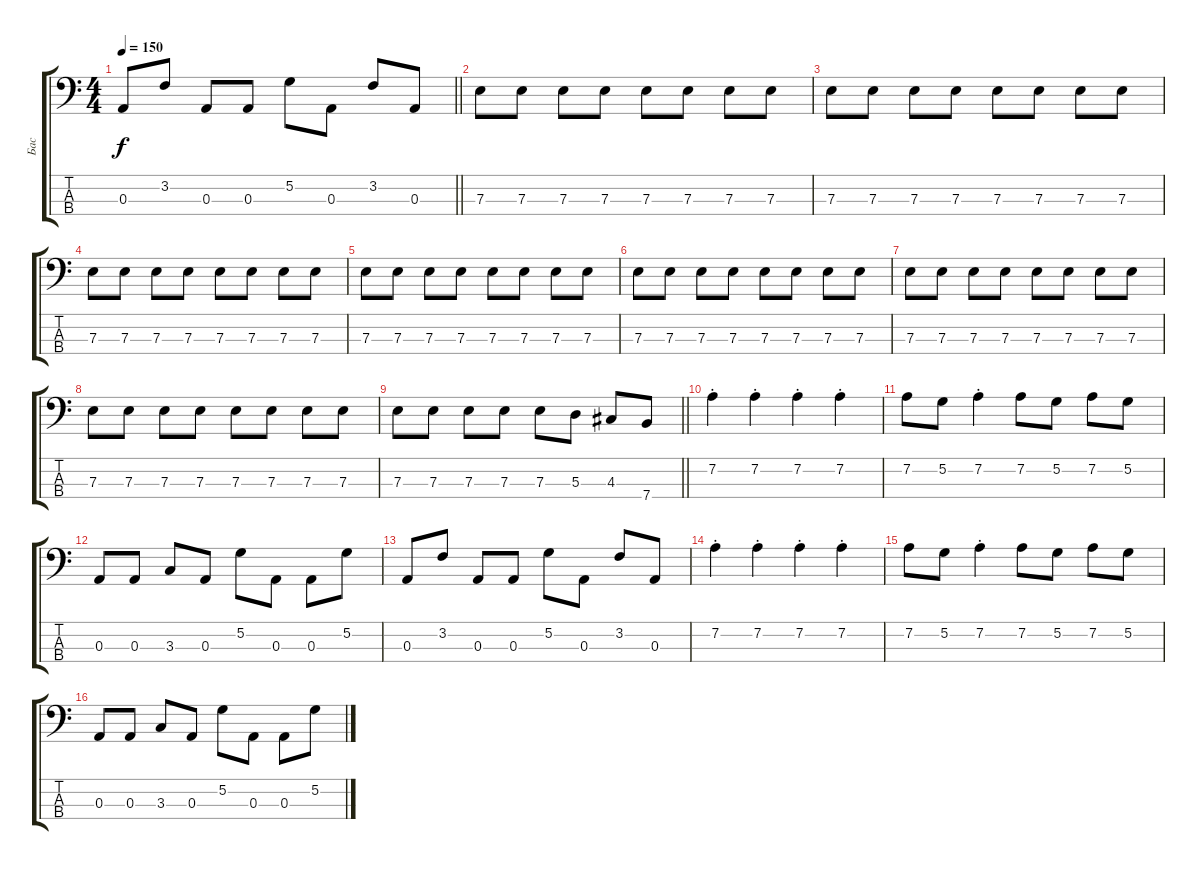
\track ("Бас" "Бас") {instrument electricbassfinger}
\staff {score tabs}
\tuning (G2 D2 A1 E1) {hide}
\ts (4 4)
\tempo 150
\clef f4
\barLineRight lightlight
\ks c
0.3.8{dy f} 3.2.8 0.3.8 0.3.8 5.2.8 0.3.8 3.2.8 0.3.8 |
7.3.8 7.3.8 7.3.8 7.3.8 7.3.8 7.3.8 7.3.8 7.3.8 |
7.3.8 7.3.8 7.3.8 7.3.8 7.3.8 7.3.8 7.3.8 7.3.8 |
7.3.8 7.3.8 7.3.8 7.3.8 7.3.8 7.3.8 7.3.8 7.3.8 |
7.3.8 7.3.8 7.3.8 7.3.8 7.3.8 7.3.8 7.3.8 7.3.8 |
7.3.8 7.3.8 7.3.8 7.3.8 7.3.8 7.3.8 7.3.8 7.3.8 |
7.3.8 7.3.8 7.3.8 7.3.8 7.3.8 7.3.8 7.3.8 7.3.8 |
7.3.8 7.3.8 7.3.8 7.3.8 7.3.8 7.3.8 7.3.8 7.3.8 |
\barLineRight lightlight
7.3.8 7.3.8 7.3.8 7.3.8 7.3.8 5.3.8 4.3.8 7.4.8 |
7.2{st}.4 7.2{st}.4 7.2{st}.4 7.2{st}.4 |
7.2.8 5.2.8 7.2{st}.4 7.2.8 5.2.8 7.2.8 5.2.8 |
0.3.8 0.3.8 3.3.8 0.3.8 5.2.8 0.3.8 0.3.8 5.2.8 |
0.3.8 3.2.8 0.3.8 0.3.8 5.2.8 0.3.8 3.2.8 0.3.8 |
7.2{st}.4 7.2{st}.4 7.2{st}.4 7.2{st}.4 |
7.2.8 5.2.8 7.2{st}.4 7.2.8 5.2.8 7.2.8 5.2.8 |
0.3.8 0.3.8 3.3.8 0.3.8 5.2.8 0.3.8 0.3.8 5.2.8
